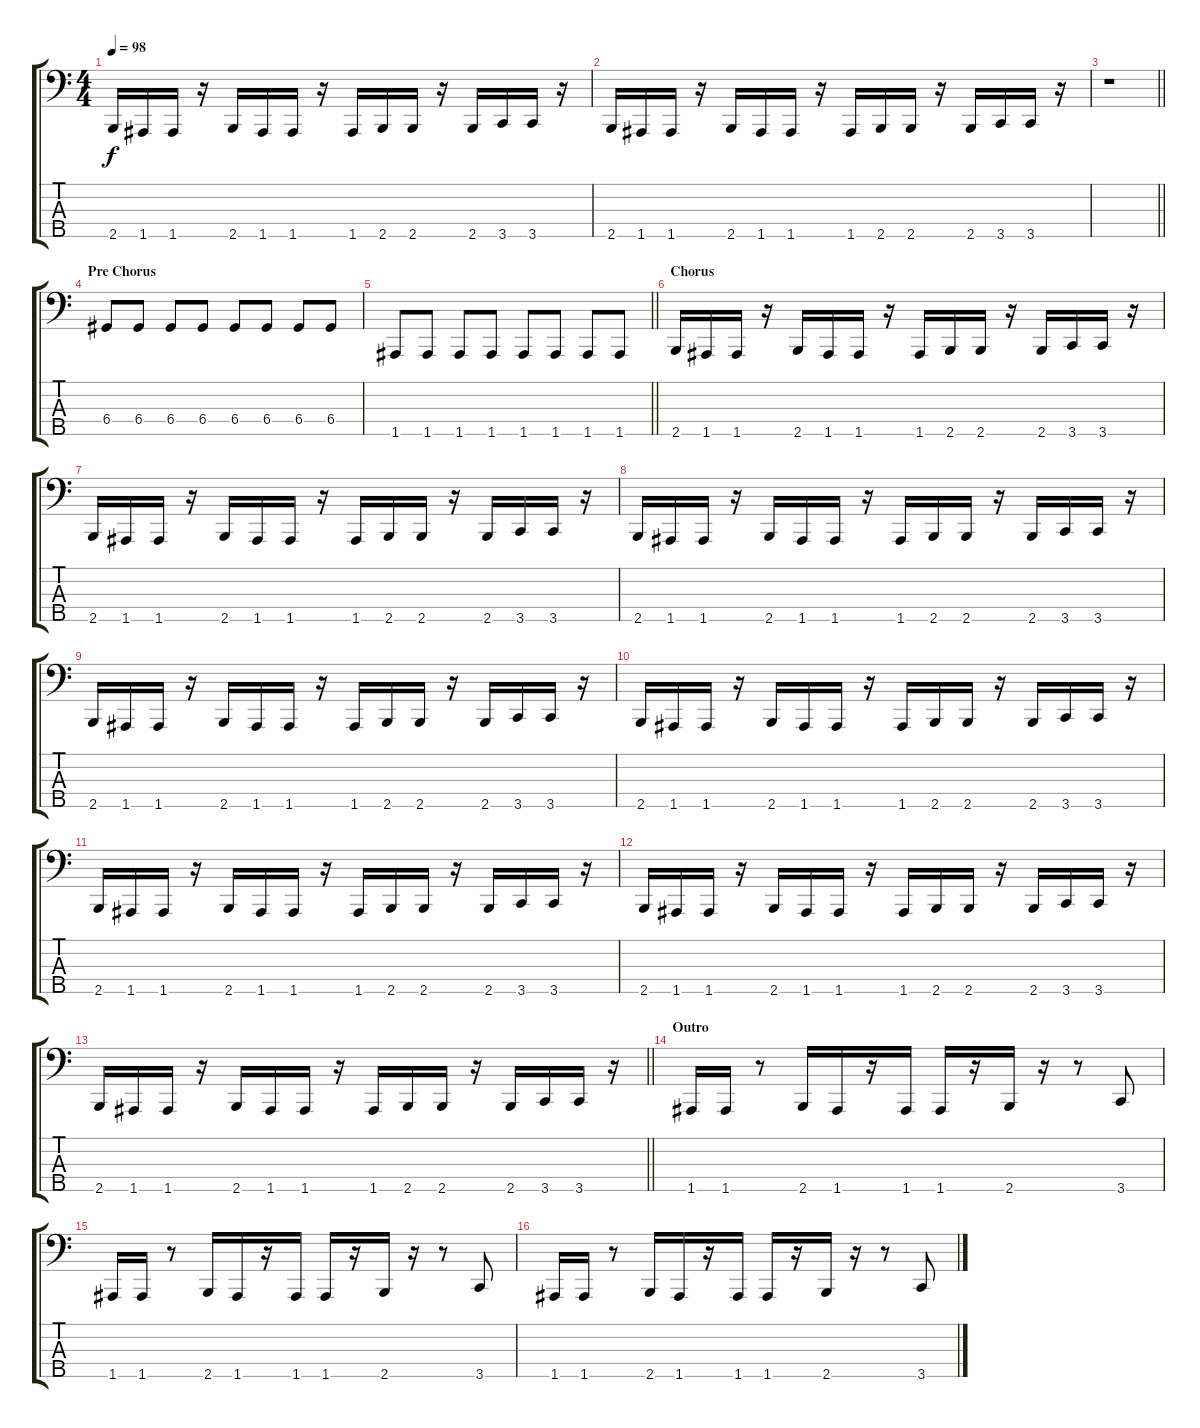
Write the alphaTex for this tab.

\track "" {instrument electricbassfinger}
\staff {score tabs}
\tuning (F2 C2 G1 D1 A0) {hide}
\ts (4 4)
\tempo 98
\clef f4
\ks c
2.5.16{dy f} 1.5.16 1.5.16 r.16 2.5.16 1.5.16 1.5.16 r.16 1.5.16 2.5.16 2.5.16 r.16 2.5.16 3.5.16 3.5.16 r.16 |
2.5.16 1.5.16 1.5.16 r.16 2.5.16 1.5.16 1.5.16 r.16 1.5.16 2.5.16 2.5.16 r.16 2.5.16 3.5.16 3.5.16 r.16 |
\barLineRight lightlight
r.1 |
\section ("" "Pre Chorus")
6.4.8 6.4.8 6.4.8 6.4.8 6.4.8 6.4.8 6.4.8 6.4.8 |
\barLineRight lightlight
1.5.8 1.5.8 1.5.8 1.5.8 1.5.8 1.5.8 1.5.8 1.5.8 |
\section ("" "Chorus")
2.5.16 1.5.16 1.5.16 r.16 2.5.16 1.5.16 1.5.16 r.16 1.5.16 2.5.16 2.5.16 r.16 2.5.16 3.5.16 3.5.16 r.16 |
2.5.16 1.5.16 1.5.16 r.16 2.5.16 1.5.16 1.5.16 r.16 1.5.16 2.5.16 2.5.16 r.16 2.5.16 3.5.16 3.5.16 r.16 |
2.5.16 1.5.16 1.5.16 r.16 2.5.16 1.5.16 1.5.16 r.16 1.5.16 2.5.16 2.5.16 r.16 2.5.16 3.5.16 3.5.16 r.16 |
2.5.16 1.5.16 1.5.16 r.16 2.5.16 1.5.16 1.5.16 r.16 1.5.16 2.5.16 2.5.16 r.16 2.5.16 3.5.16 3.5.16 r.16 |
2.5.16 1.5.16 1.5.16 r.16 2.5.16 1.5.16 1.5.16 r.16 1.5.16 2.5.16 2.5.16 r.16 2.5.16 3.5.16 3.5.16 r.16 |
2.5.16 1.5.16 1.5.16 r.16 2.5.16 1.5.16 1.5.16 r.16 1.5.16 2.5.16 2.5.16 r.16 2.5.16 3.5.16 3.5.16 r.16 |
2.5.16 1.5.16 1.5.16 r.16 2.5.16 1.5.16 1.5.16 r.16 1.5.16 2.5.16 2.5.16 r.16 2.5.16 3.5.16 3.5.16 r.16 |
\barLineRight lightlight
2.5.16 1.5.16 1.5.16 r.16 2.5.16 1.5.16 1.5.16 r.16 1.5.16 2.5.16 2.5.16 r.16 2.5.16 3.5.16 3.5.16 r.16 |
\section ("" "Outro")
1.5.16 1.5.16 r.8 2.5.16 1.5.16 r.16 1.5.16 1.5.16 r.16 2.5.16 r.16 r.8 3.5.8 |
1.5.16 1.5.16 r.8 2.5.16 1.5.16 r.16 1.5.16 1.5.16 r.16 2.5.16 r.16 r.8 3.5.8 |
1.5.16 1.5.16 r.8 2.5.16 1.5.16 r.16 1.5.16 1.5.16 r.16 2.5.16 r.16 r.8 3.5.8
